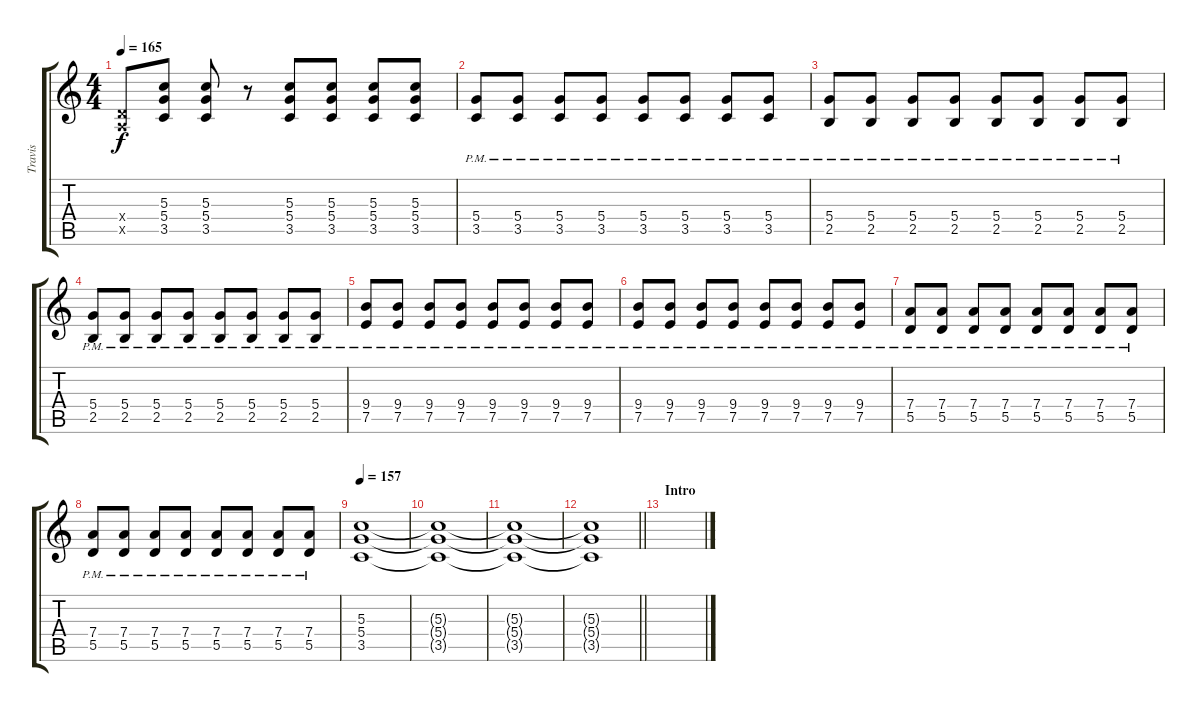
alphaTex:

\track ("Travis" "Travis") {instrument overdrivenguitar}
\staff {score tabs}
\tuning (E4 B3 G3 D3 A2 E2) {hide}
\ts (4 4)
\tempo 165
\clef g2
\ks c
(0.4{x} 0.5{x}).8{dy f} (5.3 5.4 3.5).8 (5.3 5.4 3.5).8 r.8 (5.3 5.4 3.5).8 (5.3 5.4 3.5).8 (5.3 5.4 3.5).8 (5.3 5.4 3.5).8 |
(5.4{pm} 3.5{pm}).8 (5.4{pm} 3.5{pm}).8 (5.4{pm} 3.5{pm}).8 (5.4{pm} 3.5{pm}).8 (5.4{pm} 3.5{pm}).8 (5.4{pm} 3.5{pm}).8 (5.4{pm} 3.5{pm}).8 (5.4{pm} 3.5{pm}).8 |
(5.4{pm} 2.5{pm}).8 (5.4{pm} 2.5{pm}).8 (5.4{pm} 2.5{pm}).8 (5.4{pm} 2.5{pm}).8 (5.4{pm} 2.5{pm}).8 (5.4{pm} 2.5{pm}).8 (5.4{pm} 2.5{pm}).8 (5.4{pm} 2.5{pm}).8 |
(5.4{pm} 2.5{pm}).8 (5.4{pm} 2.5{pm}).8 (5.4{pm} 2.5{pm}).8 (5.4{pm} 2.5{pm}).8 (5.4{pm} 2.5{pm}).8 (5.4{pm} 2.5{pm}).8 (5.4{pm} 2.5{pm}).8 (5.4{pm} 2.5{pm}).8 |
(9.4{pm} 7.5{pm}).8 (9.4{pm} 7.5{pm}).8 (9.4{pm} 7.5{pm}).8 (9.4{pm} 7.5{pm}).8 (9.4{pm} 7.5{pm}).8 (9.4{pm} 7.5{pm}).8 (9.4{pm} 7.5{pm}).8 (9.4{pm} 7.5{pm}).8 |
(9.4{pm} 7.5{pm}).8 (9.4{pm} 7.5{pm}).8 (9.4{pm} 7.5{pm}).8 (9.4{pm} 7.5{pm}).8 (9.4{pm} 7.5{pm}).8 (9.4{pm} 7.5{pm}).8 (9.4{pm} 7.5{pm}).8 (9.4{pm} 7.5{pm}).8 |
(7.4{pm} 5.5{pm}).8 (7.4{pm} 5.5{pm}).8 (7.4{pm} 5.5{pm}).8 (7.4{pm} 5.5{pm}).8 (7.4{pm} 5.5{pm}).8 (7.4{pm} 5.5{pm}).8 (7.4{pm} 5.5{pm}).8 (7.4{pm} 5.5{pm}).8 |
(7.4{pm} 5.5{pm}).8 (7.4{pm} 5.5{pm}).8 (7.4{pm} 5.5{pm}).8 (7.4{pm} 5.5{pm}).8 (7.4{pm} 5.5{pm}).8 (7.4{pm} 5.5{pm}).8 (7.4{pm} 5.5{pm}).8 (7.4{pm} 5.5{pm}).8 |
\tempo 157
(5.3 5.4 3.5).1 |
(5.3{t} 5.4{t} 3.5{t}).1 |
(5.3{t} 5.4{t} 3.5{t}).1 |
\barLineRight lightlight
(5.3{t} 5.4{t} 3.5{t}).1 |
\section ("" "Intro")
